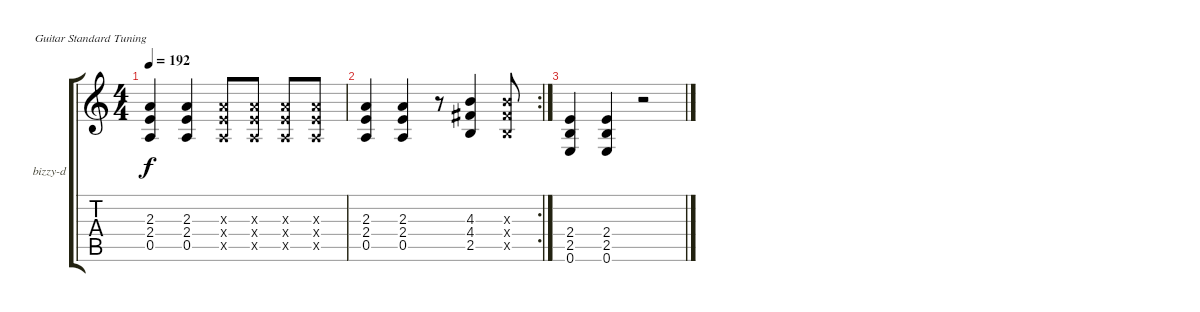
\defaultSystemsLayout 4
\bracketExtendMode groupsimilarinstruments
\firstSystemTrackNameOrientation horizontal
\otherSystemsTrackNameOrientation horizontal
\track (" Deryck Whibley" "bizzy-d") {instrument overdrivenguitar}
\staff {score tabs}
\tuning (E4 B3 G3 D3 A2 E2)
\ts (4 4)
\tempo 192
\clef g2
\ks c
(2.3 2.4 0.5).4{dy f} (2.3 2.4 0.5).4 (0.5{x} 2.4{x} 2.3{x}).8 (0.5{x} 2.4{x} 2.3{x}).8 (0.5{x} 2.4{x} 2.3{x}).8 (0.5{x} 2.4{x} 2.3{x}).8 |
\rc 2
(2.3 2.4 0.5).4 (2.3 2.4 0.5).4 r.8 (4.3 4.4 2.5).4 (2.5{x} 4.4{x} 4.3{x}).8 |
(0.6 2.5 2.4).4 (0.6 2.5 2.4).4 r.2
